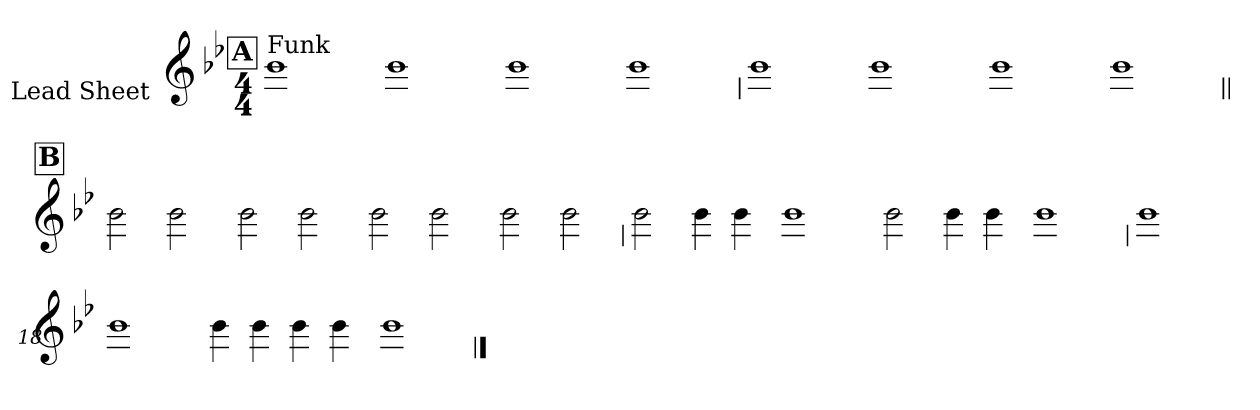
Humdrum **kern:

**kern
*part1
*staff1
*I"Lead Sheet
*stria0
*clefG2
*k[b-e-]
*B-:
*M4/4
!!LO:REH:place=s1:a:t=A
=1||
!LO:TX:a:t=Funk
1b-
=2-
1b-
=3-
1b-
=4-
1b-
!!LO:LB:g=z
=5
1b-
=6-
1b-
=7-
1b-
=8-
1b-
!!LO:LB:g=z
!!LO:REH:place=s1:a:t=B
=9||
2b-
2b-
=10-
2b-
2b-
=11-
2b-
2b-
=12-
2b-
2b-
!!LO:LB:g=z
=13
2b-
4b-
4b-
=14-
1b-
=15-
2b-
4b-
4b-
=16-
1b-
!!LO:LB:g=z
=17
1b-
=18-
1b-
=19-
4b-
4b-
4b-
4b-
=20-
1b-
==
*-
